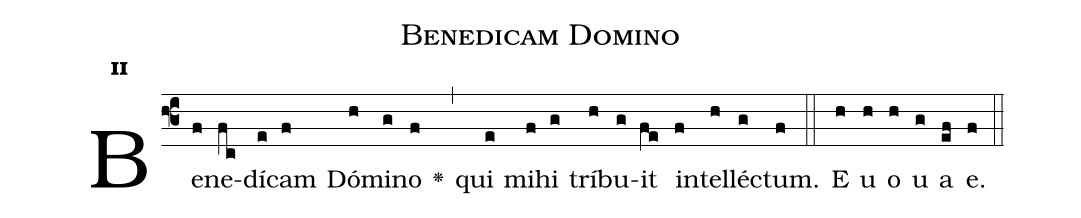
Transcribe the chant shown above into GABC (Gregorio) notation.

name:Benedicam Domino;
office-part:Antiphona;
mode:2;
%%
initial-style: 1;
name: Benedicam Domino;
book: CAO 1687;
occasion: Psalterium Hebdomada IV Feria II;
office-part: Officium Lectionis Ant 2;
user-notes: ;
commentary: ;
annotation: 2d;
centering-scheme: english;
fontsize: 12;
font: OFLSortsMillGoudy;
height: 11;
width: 4.5;
%%
(f3)Be(f)ne(fc)dí(e)cam(f) Dó(h)mi(g)no(f) <v>\greheightstar</v>(,) qui(e) mi(f)hi(g) trí(h)bu(g)it(fe) in(f)tel(h)lé(g)ctum.(f) (::)
E(h) u(h) o(h) u(g) a(ef) e.(f) (::)
